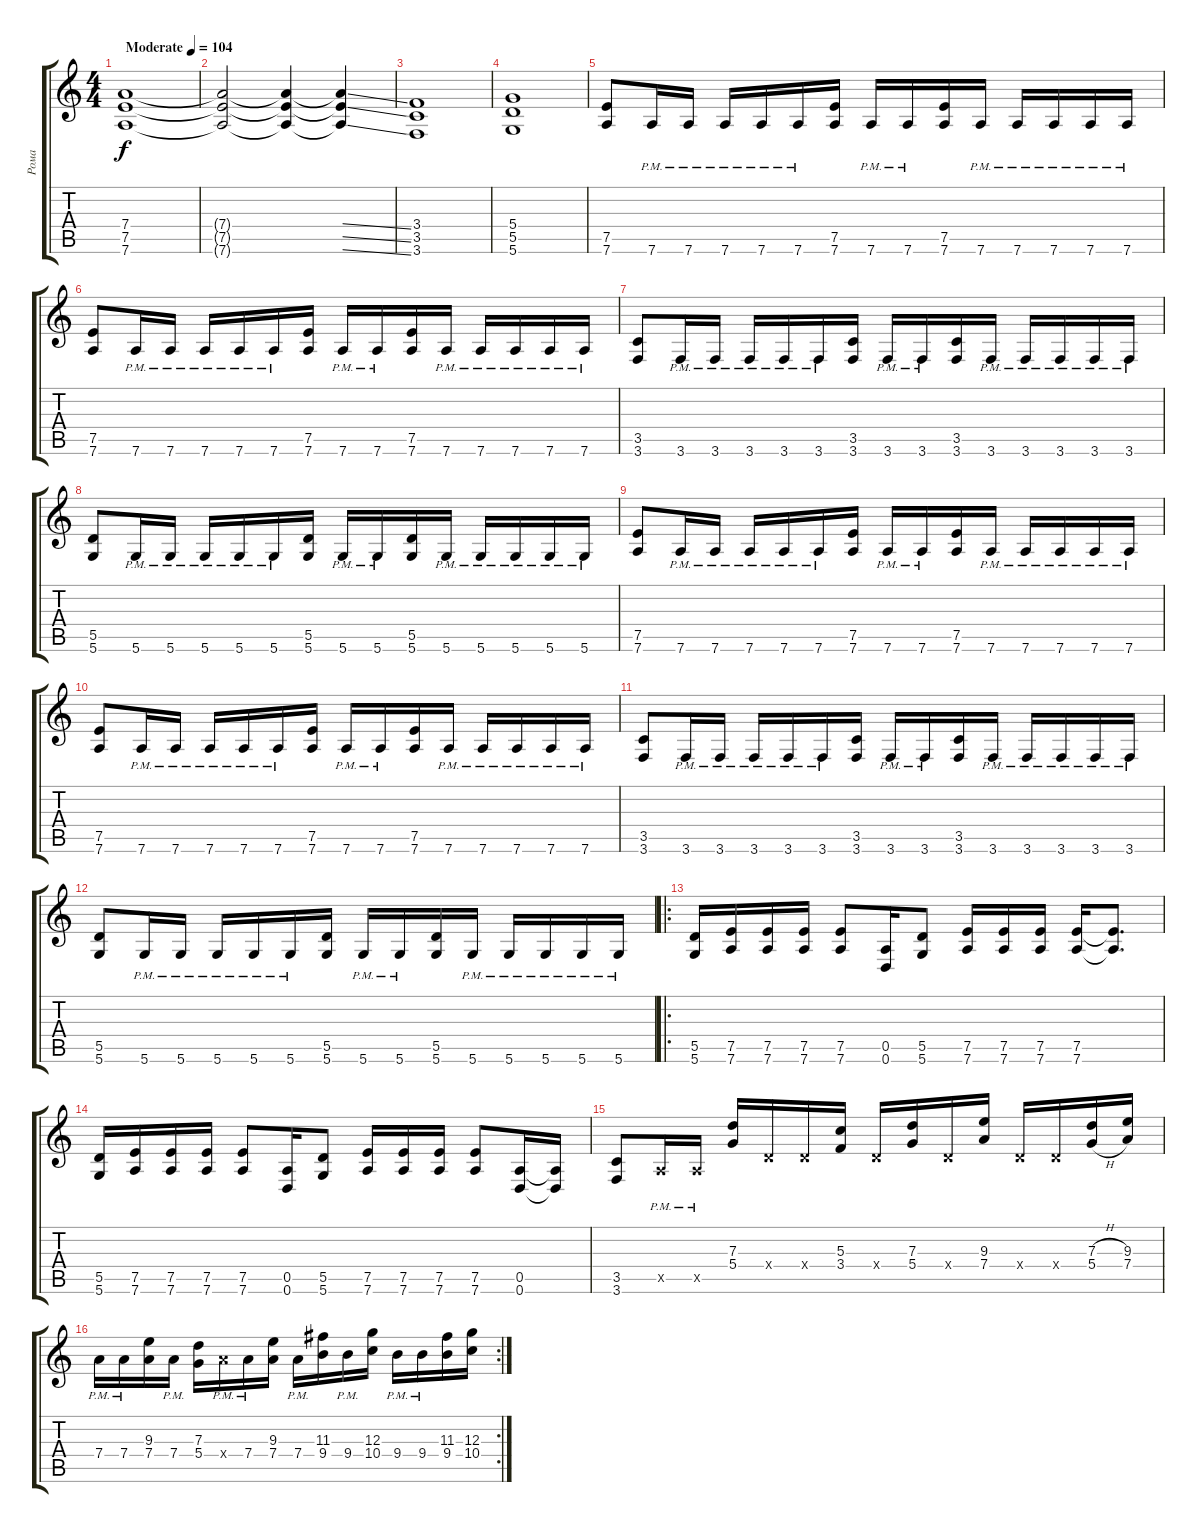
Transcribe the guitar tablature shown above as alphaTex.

\track ("Рома" "Рома") {instrument distortionguitar}
\staff {score tabs}
\tuning (E4 B3 G3 D3 A2 D2) {hide}
\ts (4 4)
\tempo (104 "Moderate")
\clef g2
\ks c
(7.4 7.5 7.6).1{dy f instrument distortionguitar} |
(7.4{t} 7.5{t} 7.6{t}).2 (7.4{t} 7.5{t} 7.6{t}).4 (7.4{ss t} 7.5{ss t} 7.6{ss t}).4 |
(3.4 3.5 3.6).1 |
(5.4 5.5 5.6).1 |
(7.5 7.6).8 7.6{pm}.16 7.6{pm}.16 7.6{pm}.16 7.6{pm}.16 7.6{pm}.16 (7.5 7.6).16 7.6{pm}.16 7.6{pm}.16 (7.5 7.6).16 7.6{pm}.16 7.6{pm}.16 7.6{pm}.16 7.6{pm}.16 7.6{pm}.16 |
(7.5 7.6).8 7.6{pm}.16 7.6{pm}.16 7.6{pm}.16 7.6{pm}.16 7.6{pm}.16 (7.5 7.6).16 7.6{pm}.16 7.6{pm}.16 (7.5 7.6).16 7.6{pm}.16 7.6{pm}.16 7.6{pm}.16 7.6{pm}.16 7.6{pm}.16 |
(3.5 3.6).8 3.6{pm}.16 3.6{pm}.16 3.6{pm}.16 3.6{pm}.16 3.6{pm}.16 (3.5 3.6).16 3.6{pm}.16 3.6{pm}.16 (3.5 3.6).16 3.6{pm}.16 3.6{pm}.16 3.6{pm}.16 3.6{pm}.16 3.6{pm}.16 |
(5.5 5.6).8 5.6{pm}.16 5.6{pm}.16 5.6{pm}.16 5.6{pm}.16 5.6{pm}.16 (5.5 5.6).16 5.6{pm}.16 5.6{pm}.16 (5.5 5.6).16 5.6{pm}.16 5.6{pm}.16 5.6{pm}.16 5.6{pm}.16 5.6{pm}.16 |
(7.5 7.6).8 7.6{pm}.16 7.6{pm}.16 7.6{pm}.16 7.6{pm}.16 7.6{pm}.16 (7.5 7.6).16 7.6{pm}.16 7.6{pm}.16 (7.5 7.6).16 7.6{pm}.16 7.6{pm}.16 7.6{pm}.16 7.6{pm}.16 7.6{pm}.16 |
(7.5 7.6).8 7.6{pm}.16 7.6{pm}.16 7.6{pm}.16 7.6{pm}.16 7.6{pm}.16 (7.5 7.6).16 7.6{pm}.16 7.6{pm}.16 (7.5 7.6).16 7.6{pm}.16 7.6{pm}.16 7.6{pm}.16 7.6{pm}.16 7.6{pm}.16 |
(3.5 3.6).8 3.6{pm}.16 3.6{pm}.16 3.6{pm}.16 3.6{pm}.16 3.6{pm}.16 (3.5 3.6).16 3.6{pm}.16 3.6{pm}.16 (3.5 3.6).16 3.6{pm}.16 3.6{pm}.16 3.6{pm}.16 3.6{pm}.16 3.6{pm}.16 |
(5.5 5.6).8 5.6{pm}.16 5.6{pm}.16 5.6{pm}.16 5.6{pm}.16 5.6{pm}.16 (5.5 5.6).16 5.6{pm}.16 5.6{pm}.16 (5.5 5.6).16 5.6{pm}.16 5.6{pm}.16 5.6{pm}.16 5.6{pm}.16 5.6{pm}.16 |
\ro
(5.5 5.6).16 (7.5 7.6).16 (7.5 7.6).16 (7.5 7.6).16 (7.5 7.6).8 (0.5 0.6).16 (5.5 5.6).8 (7.5 7.6).16 (7.5 7.6).16 (7.5 7.6).16 (7.5 7.6).16 (7.5{t} 7.6{t}).8{d} |
(5.5 5.6).16 (7.5 7.6).16 (7.5 7.6).16 (7.5 7.6).16 (7.5 7.6).8 (0.5 0.6).16 (5.5 5.6).8 (7.5 7.6).16 (7.5 7.6).16 (7.5 7.6).16 (7.5 7.6).8 (0.5 0.6).16 (0.5{t} 0.6{t}).16 |
(3.5 3.6).8 0.5{pm x}.16 0.5{pm x}.16 (7.3 5.4).16 0.4{x}.16 0.4{x}.16 (5.3 3.4).16 0.4{x}.16 (7.3 5.4).16 0.4{x}.16 (9.3 7.4).16 0.4{x}.16 0.4{x}.16 (7.3{h} 5.4{h}).16 (9.3 7.4).16 |
\rc 2
7.4{pm}.16 7.4{pm}.16 (9.3 7.4).16 7.4{pm}.16 (7.3 5.4).16 7.4{pm x}.16 7.4{pm}.16 (9.3 7.4).16 7.4{pm}.16 (11.3 9.4).16 9.4{pm}.16 (12.3 10.4).16 9.4{pm}.16 9.4{pm}.16 (11.3 9.4).16 (12.3 10.4).16
